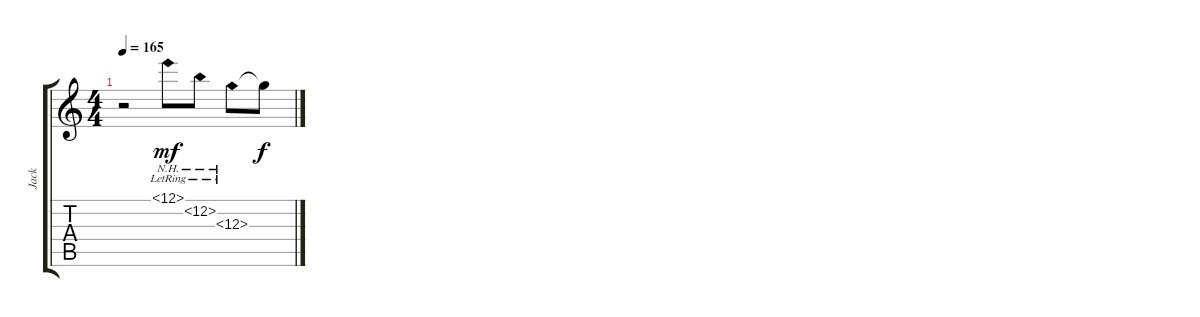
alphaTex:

\track ("Jack" "Jack") {instrument acousticguitarnylon}
\staff {score tabs}
\tuning (E4 B3 G3 D3 A2 E2) {hide}
\ts (4 4)
\tempo 165
\clef g2
\ks c
r.2{dy f} 12.1{nh lr}.8{dy mf} 12.2{nh lr}.8 12.3{nh lr}.8 12.3{t}.8{dy f}
